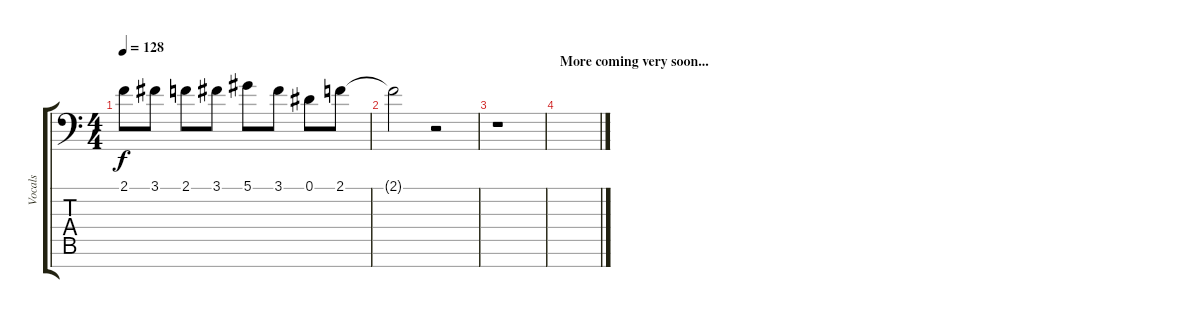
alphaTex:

\track ("Vocals" "Vocals") {instrument lead2sawtooth}
\staff {score tabs}
\tuning (Eb4 Bb3 Gb3 Db3 Ab2 Eb2 Bb1) {hide}
\ts (4 4)
\tempo 128
\clef f4
\ks c
2.1.8{dy f} 3.1.8 2.1.8 3.1.8 5.1.8 3.1.8 0.1.8 2.1.8 |
2.1{t}.2 r.2 |
r.1 |
\section ("" "More coming very soon...")
